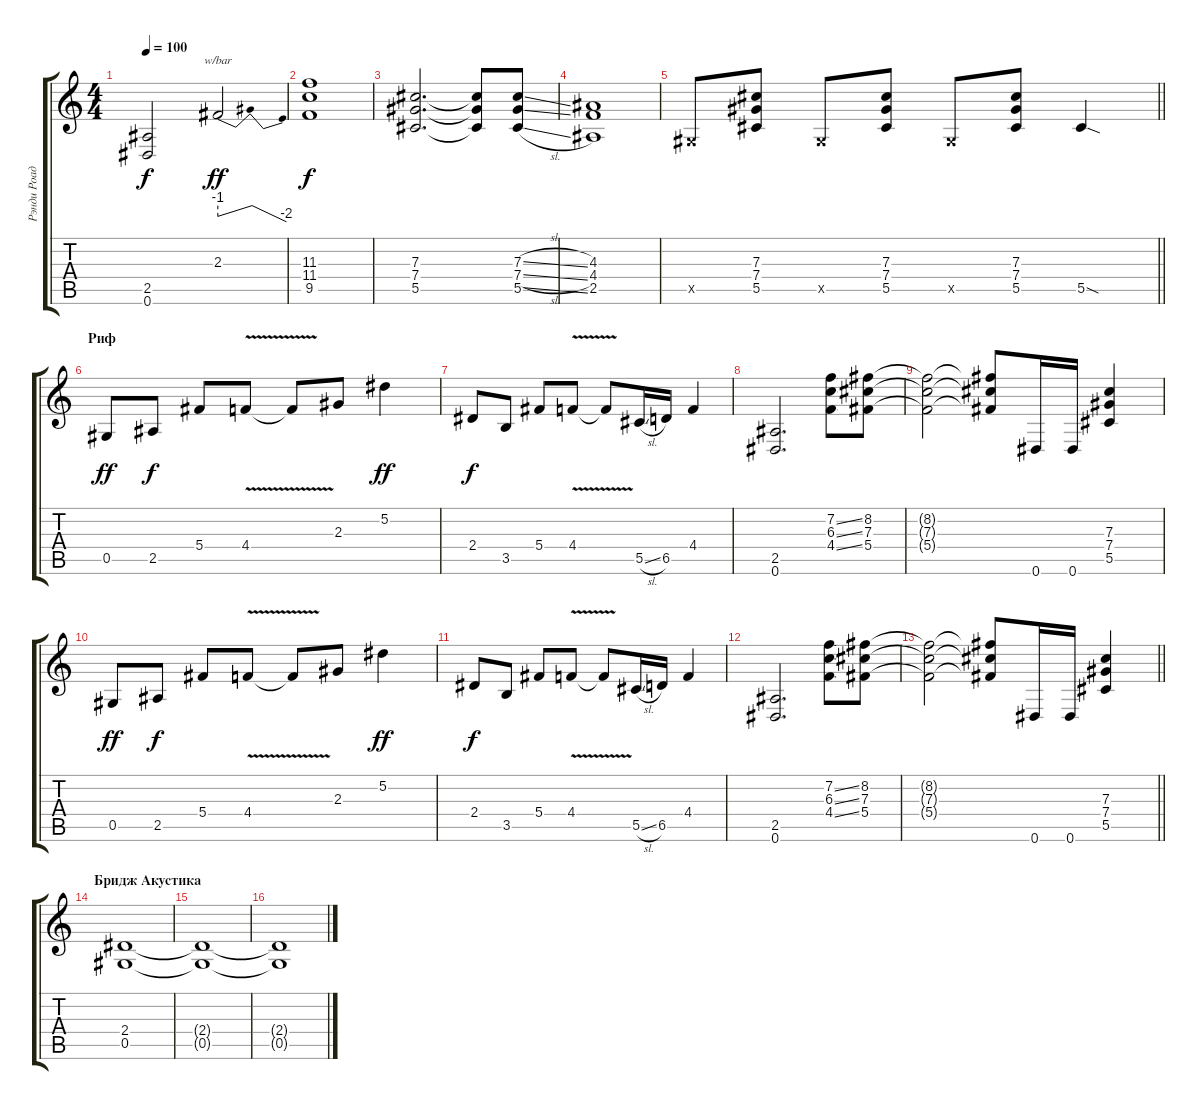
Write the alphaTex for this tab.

\track ("Рэнди Роадс 1" "Рэнди Роад") {instrument distortionguitar}
\staff {score tabs}
\tuning (Eb4 Bb3 Gb3 Db3 Ab2 Eb2) {hide}
\ts (4 4)
\tempo 100
\clef g2
\ks c
(2.5{t} 0.6{t}).2{dy f} 2.3.2{tbe (dip default 0 -4 5 0 15 0 60 -8) dy ff} |
(11.3 11.4 9.5).1{dy f} |
(7.3 7.4 5.5).2{d} (7.3{t} 7.4{t} 5.5{t}).8 (7.3{sl} 7.4{sl} 5.5{sl}).8 |
(4.3 4.4 2.5).1 |
\barLineRight lightlight
0.5{x}.8 (7.3 7.4 5.5).8 0.5{x}.8 (7.3 7.4 5.5).8 0.5{x}.8 (7.3 7.4 5.5).8 5.5{sod}.4 |
\section ("" "Риф")
0.5.8{dy ff} 2.5.8{dy f} 5.4.8 4.4{v}.8 4.4{t}.8 2.3.8 5.2.4{dy ff} |
2.4.8{dy f} 3.5.8 5.4.8 4.4{v}.8 4.4{t}.8 5.5{sl}.16 6.5.16 4.4.4 |
(2.5 0.6).2{d} (7.2{ss} 6.3{ss} 4.4{ss}).8 (8.2 7.3 5.4).8 |
(8.2{t} 7.3{t} 5.4{t}).2 (8.2{t} 7.3{t} 5.4{t}).8 0.6.16 0.6.16 (7.3 7.4 5.5).4 |
0.5.8{dy ff} 2.5.8{dy f} 5.4.8 4.4{v}.8 4.4{t}.8 2.3.8 5.2.4{dy ff} |
2.4.8{dy f} 3.5.8 5.4.8 4.4{v}.8 4.4{t}.8 5.5{sl}.16 6.5.16 4.4.4 |
(2.5 0.6).2{d} (7.2{ss} 6.3{ss} 4.4{ss}).8 (8.2 7.3 5.4).8 |
\barLineRight lightlight
(8.2{t} 7.3{t} 5.4{t}).2 (8.2{t} 7.3{t} 5.4{t}).8 0.6.16 0.6.16 (7.3 7.4 5.5).4 |
\section ("" "Бридж Акустика")
(2.4 0.5).1 |
(2.4{t} 0.5{t}).1 |
(2.4{t} 0.5{t}).1
